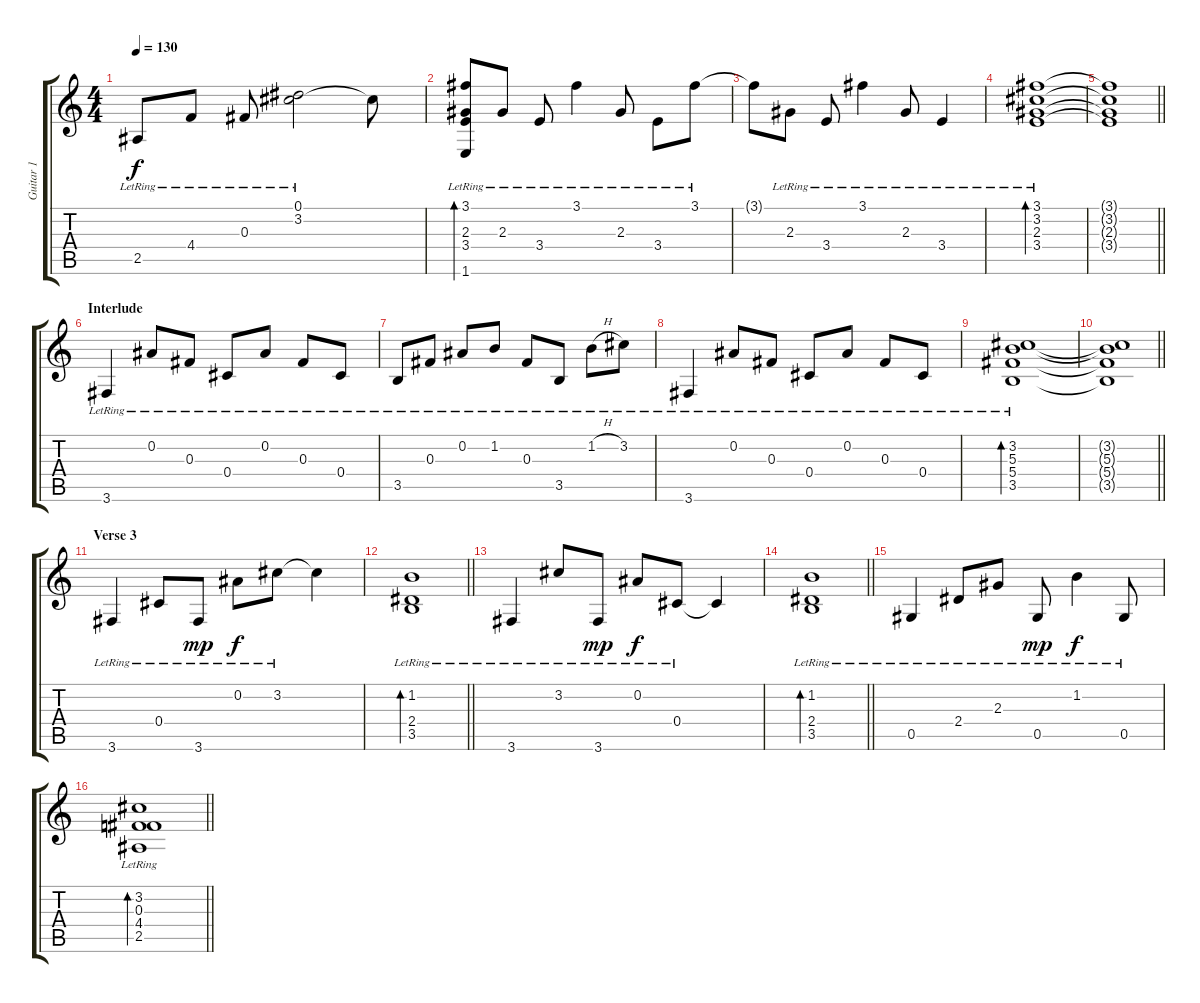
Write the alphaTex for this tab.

\track ("Guitar 1" "Guitar 1") {instrument acousticguitarsteel}
\staff {score tabs}
\tuning (Eb4 Bb3 Gb3 Db3 Ab2 Eb2) {hide}
\ts (4 4)
\tempo 130
\clef g2
\ks c
2.5{lr}.8{dy f} 4.4{lr}.8 0.3{lr}.8 (0.1{lr} 3.2{lr}).2 3.2{t}.8 |
(3.1{lr} 2.3{lr} 3.4{lr} 1.6{lr}).8{bd 480} 2.3{lr}.8 3.4{lr}.8 3.1{lr}.4 2.3{lr}.8 3.4{lr}.8 3.1{lr}.8 |
3.1{t}.8 2.3{lr}.8 3.4{lr}.8 3.1{lr}.4 2.3{lr}.8 3.4{lr}.4 |
(3.1{lr} 3.2{lr} 2.3{lr} 3.4{lr}).1{bd 480} |
\barLineRight lightlight
(3.1{t} 3.2{t} 2.3{t} 3.4{t}).1 |
\section ("" "Interlude")
3.6{lr}.4 0.2{lr}.8 0.3{lr}.8 0.4{lr}.8 0.2{lr}.8 0.3{lr}.8 0.4{lr}.8 |
3.5{lr}.8 0.3{lr}.8 0.2{lr}.8 1.2{lr}.8 0.3{lr}.8 3.5{lr}.8 1.2{h lr}.8 3.2{lr}.8 |
3.6{lr}.4 0.2{lr}.8 0.3{lr}.8 0.4{lr}.8 0.2{lr}.8 0.3{lr}.8 0.4{lr}.8 |
(3.2{lr} 5.3{lr} 5.4{lr} 3.5{lr}).1{bd 480} |
\barLineRight lightlight
(3.2{t} 5.3{t} 5.4{t} 3.5{t}).1 |
\section ("" "Verse 3")
3.6{lr}.4 0.4{lr}.8 3.6{lr}.8{dy mp} 0.2{lr}.8{dy f} 3.2{lr}.8 3.2{t}.4 |
\barLineRight lightlight
(1.2{lr} 2.4{lr} 3.5{lr}).1{bd 480} |
3.6{lr}.4 3.2{lr}.8 3.6{lr}.8{dy mp} 0.2{lr}.8{dy f} 0.4{lr}.8 0.4{t}.4 |
\barLineRight lightlight
(1.2{lr} 2.4{lr} 3.5{lr}).1{bd 480} |
0.5{lr}.4 2.4{lr}.8 2.3{lr}.8 0.5{lr}.8{dy mp} 1.2{lr}.4{dy f} 0.5{lr}.8 |
\barLineRight lightlight
(3.2{lr} 0.3{lr} 4.4{lr} 2.5{lr}).1{bd 480}
